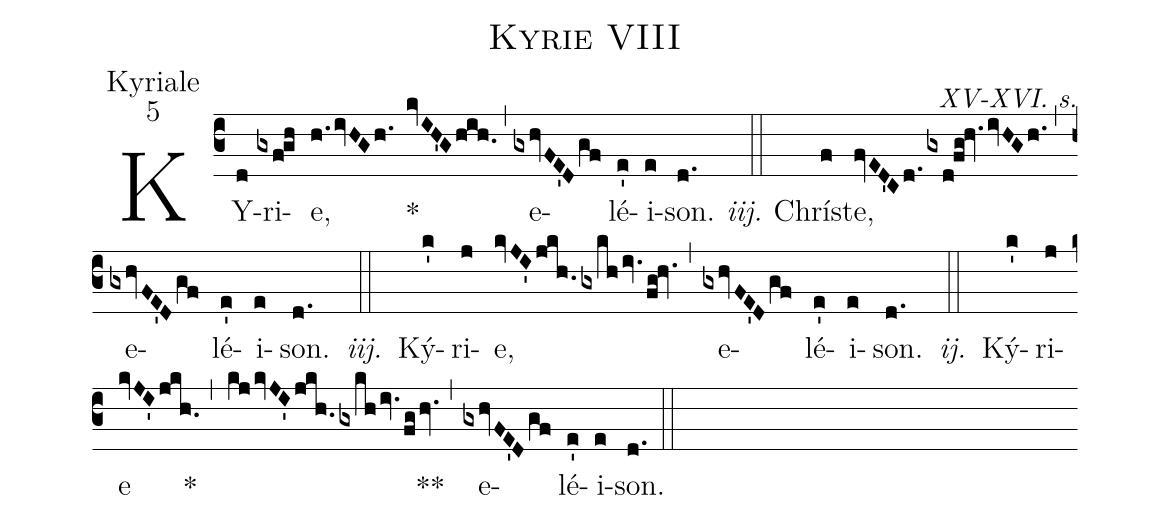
name:Kyrie VIII;
office-part:Kyriale;
mode:5;
commentary:XV-XVI. s.;
%%
(c3) KY(d)ri(gxf!gh)e,(h.ivHGh.) *(kvIH'Ghih.) (,) e(gxhvFE'Dgf)lé(e')i(e)son.(d.) <i>iij.</i>(::)
Chrí(f)ste,(fvED'Cd.gxd!fg!hv./ivHGh.) (,) e(gxhvFE'Dgf)lé(e')i(e)son.(d.) <i>iij.</i>(::)
Ký(k')ri(j)e,(kvJI'jkh.gxkhiv.fg!hv.) (,) e(gxhvFE'Dgf)lé(e')i(e)son.(d.) <i>ij.</i>(::)
Ký(k')ri(j)e(kvJI'jkh.) *(,) (kj/kvJI'jkh.gxkhiv.fg/hv.) **(,) e(gxhvFE'Dgf)lé(e')i(e)son.(d.) (::)
